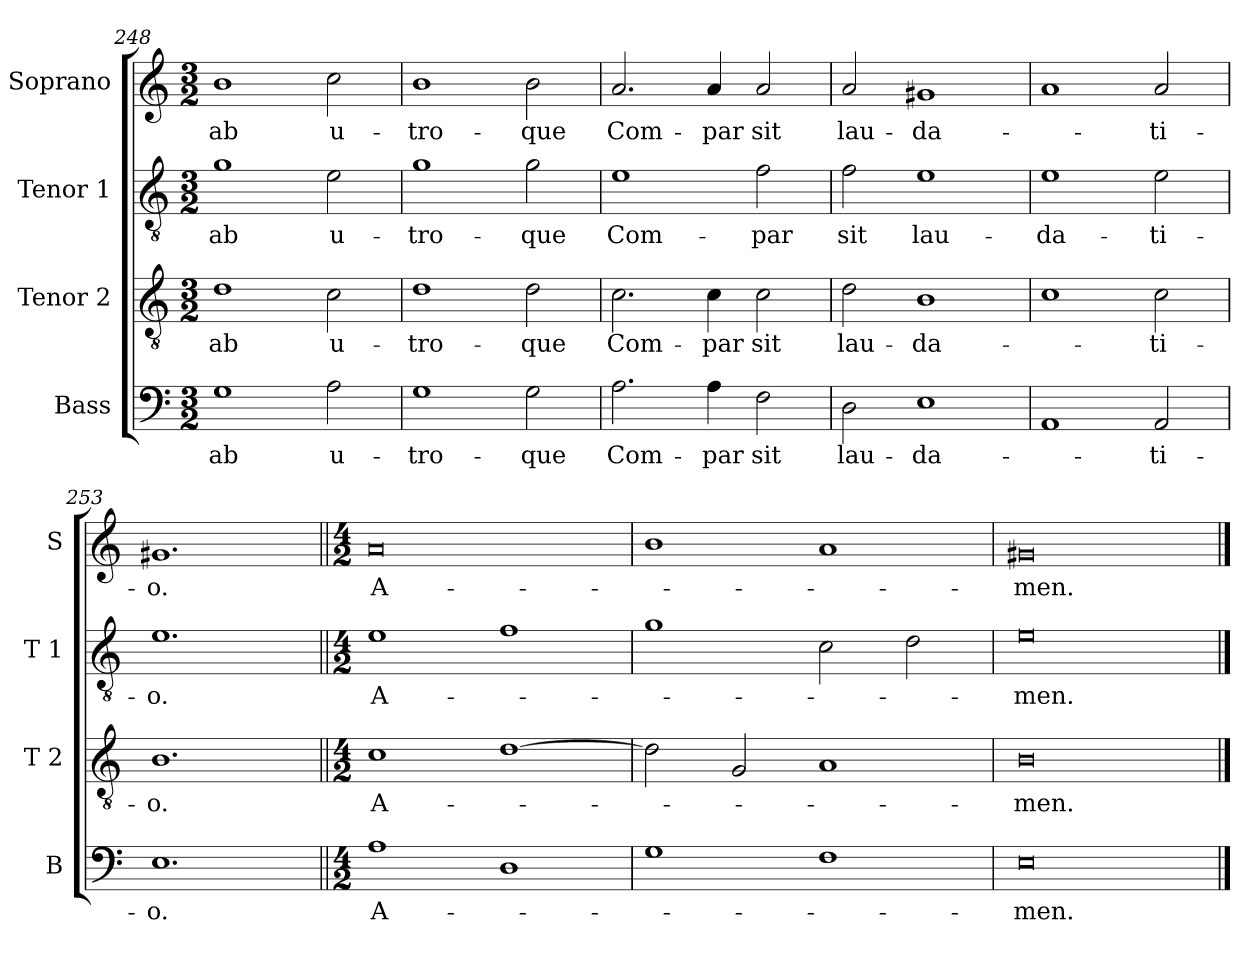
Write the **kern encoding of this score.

**kern	**text	**kern	**text	**kern	**text	**kern	**text
*part4	*part4	*part3	*part3	*part2	*part2	*part1	*part1
*staff4	*staff4	*staff3	*staff3	*staff2	*staff2	*staff1	*staff1
*I"Bass	*	*I"Tenor 2	*	*I"Tenor 1	*	*I"Soprano	*
*I'B	*	*I'T 2	*	*I'T 1	*	*I'S	*
*clefF4	*	*clefGv2	*	*clefGv2	*	*clefG2	*
*k[]	*	*k[]	*	*k[]	*	*k[]	*
*C:	*	*C:	*	*C:	*	*C:	*
*M3/2	*	*M3/2	*	*M3/2	*	*M3/2	*
=248	=248	=248	=248	=248	=248	=248	=248
!	!LO:LY:b	!	!LO:LY:b	!	!LO:LY:b	!	!LO:LY:b
1G	ab	1d	ab	1g	ab	1b	ab
!	!LO:LY:b	!	!LO:LY:b	!	!LO:LY:b	!	!LO:LY:b
2A\	u-	2c\	u-	2e\	u-	2cc\	u-
=249	=249	=249	=249	=249	=249	=249	=249
!	!LO:LY:b	!	!LO:LY:b	!	!LO:LY:b	!	!LO:LY:b
1G	-tro-	1d	-tro-	1g	-tro-	1b	-tro-
!	!LO:LY:b	!	!LO:LY:b	!	!LO:LY:b	!	!LO:LY:b
2G\	-que	2d\	-que	2g\	-que	2b\	-que
=250	=250	=250	=250	=250	=250	=250	=250
!	!LO:LY:b	!	!LO:LY:b	!	!LO:LY:b	!	!LO:LY:b
2.A\	Com-	2.c\	Com-	1e	Com-	2.a/	Com-
!	!LO:LY:b	!	!LO:LY:b	!	!	!	!LO:LY:b
4A\	-par	4c\	-par	.	.	4a/	-par
!	!LO:LY:b	!	!LO:LY:b	!	!LO:LY:b	!	!LO:LY:b
2F\	sit	2c\	sit	2f\	-par	2a/	sit
=251	=251	=251	=251	=251	=251	=251	=251
!	!LO:LY:b	!	!LO:LY:b	!	!LO:LY:b	!	!LO:LY:b
2D\	lau-	2d\	lau-	2f\	sit	2a/	lau-
!	!LO:LY:b	!	!LO:LY:b	!	!LO:LY:b	!	!LO:LY:b
1E	-da-	1B	-da-	1e	lau-	1g#X	-da-
=252	=252	=252	=252	=252	=252	=252	=252
!	!	!	!	!	!LO:LY:b	!	!
1AA	.	1c	.	1e	-da-	1a	.
!	!LO:LY:b	!	!LO:LY:b	!	!LO:LY:b	!	!LO:LY:b
2AA/	-ti-	2c\	-ti-	2e\	-ti-	2a/	-ti-
!!LO:LB:g=z
=253	=253	=253	=253	=253	=253	=253	=253
!	!LO:LY:b	!	!LO:LY:b	!	!LO:LY:b	!	!LO:LY:b
1.E	-o.	1.B	-o.	1.e	-o.	1.g#X	-o.
=254||	=254||	=254||	=254||	=254||	=254||	=254||	=254||
*M4/2	*	*M4/2	*	*M4/2	*	*M4/2	*
!	!LO:LY:b	!	!LO:LY:b	!	!LO:LY:b	!	!LO:LY:b
1A	A-	1c	A-	1e	A-	0a	A-
1D	.	[1d	.	1f	.	.	.
=255	=255	=255	=255	=255	=255	=255	=255
1G	.	2d\]	.	1g	.	1b	.
.	.	2G/	.	.	.	.	.
1F	.	1A	.	2c\	.	1a	.
.	.	.	.	2d\	.	.	.
=256	=256	=256	=256	=256	=256	=256	=256
!	!LO:LY:b	!	!LO:LY:b	!	!LO:LY:b	!	!LO:LY:b
0E	-men.	0B	-men.	0e	-men.	0g#X	-men.
==	==	==	==	==	==	==	==
*-	*-	*-	*-	*-	*-	*-	*-
